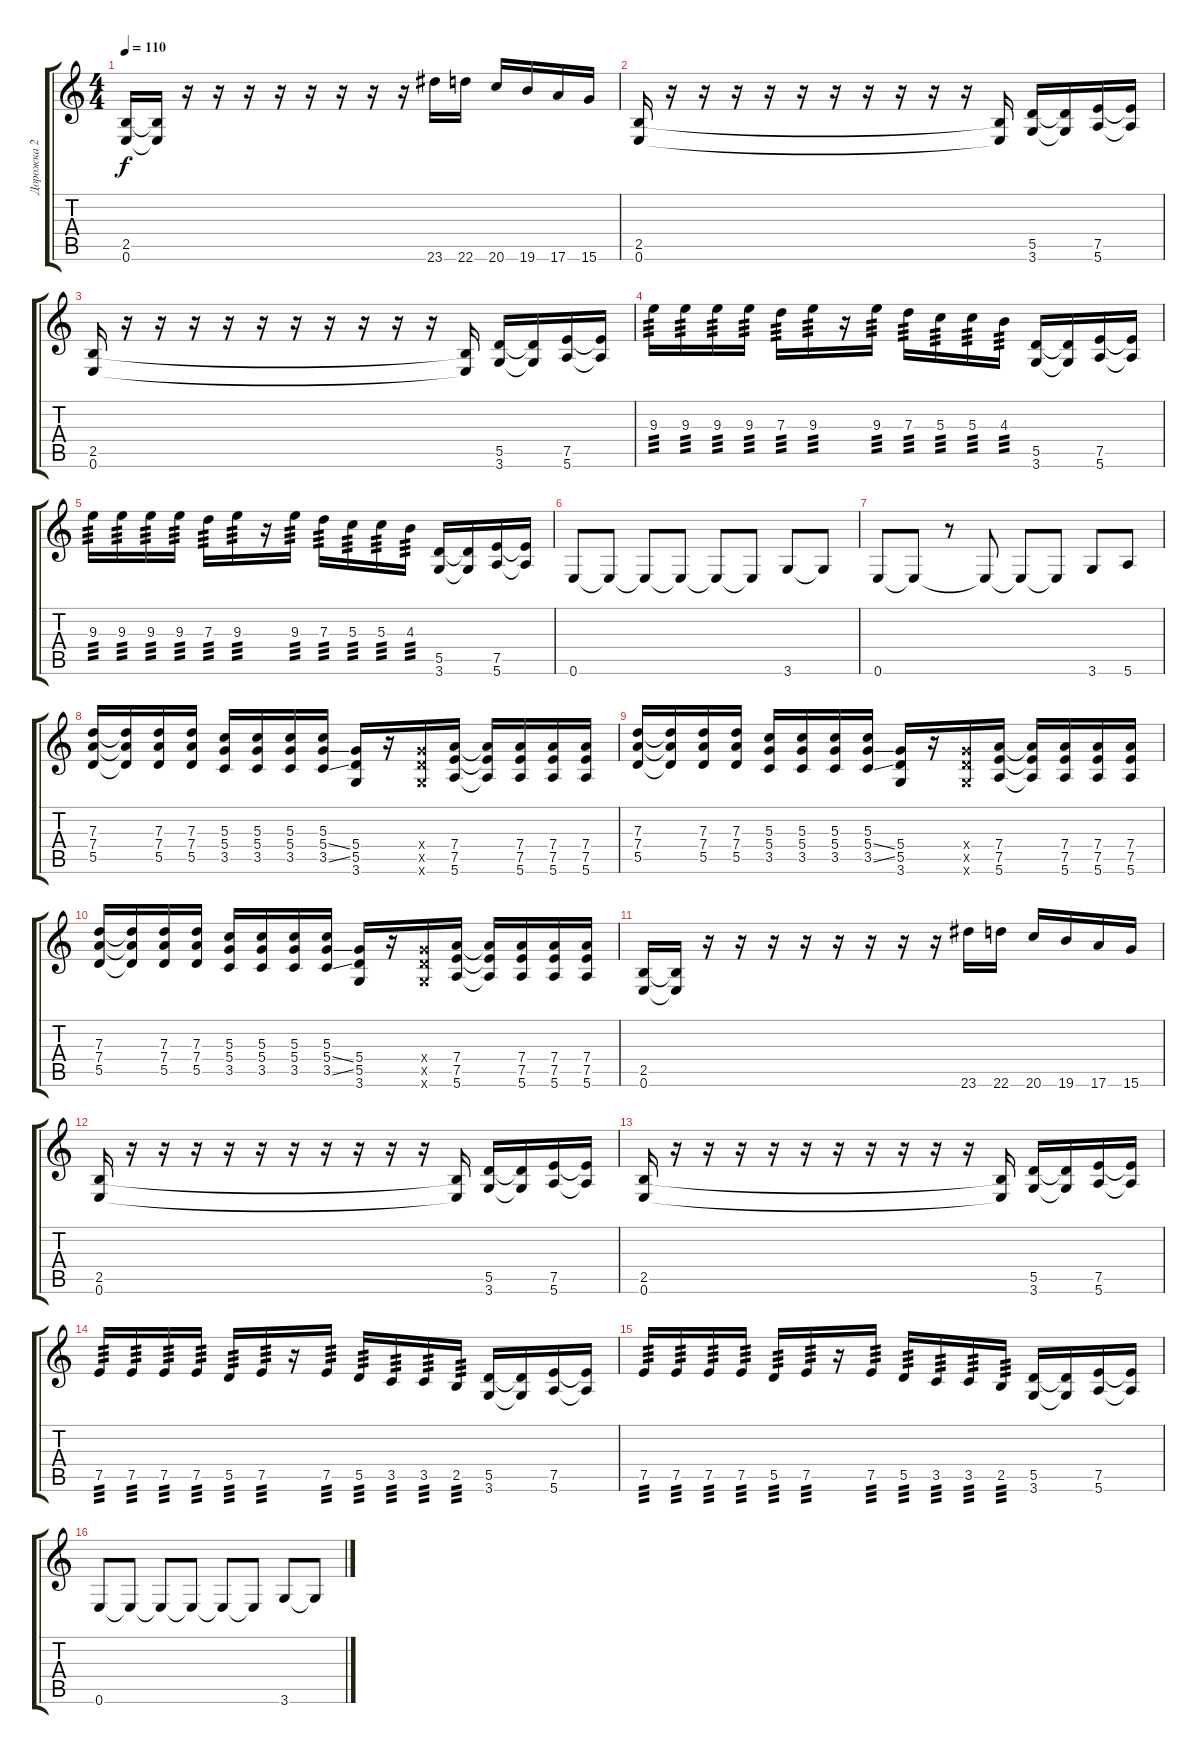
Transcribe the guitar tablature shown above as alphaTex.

\track ("Дорожка 2" "Дорожка 2") {instrument overdrivenguitar}
\staff {score tabs}
\tuning (E4 B3 G3 D3 A2 E2) {hide}
\ts (4 4)
\tempo 110
\clef g2
\ks c
(2.5 0.6).16{dy f} (2.5{t} 0.6{t}).16 r.16 r.16 r.16 r.16 r.16 r.16 r.16 r.16 23.6.16 22.6.16 20.6.16 19.6.16 17.6.16 15.6.16 |
(2.5 0.6).16 r.16 r.16 r.16 r.16 r.16 r.16 r.16 r.16 r.16 r.16 (2.5{t} 0.6{t}).16 (5.5 3.6).16 (5.5{t} 3.6{t}).16 (7.5 5.6).16 (7.5{t} 5.6{t}).16 |
(2.5 0.6).16 r.16 r.16 r.16 r.16 r.16 r.16 r.16 r.16 r.16 r.16 (2.5{t} 0.6{t}).16 (5.5 3.6).16 (5.5{t} 3.6{t}).16 (7.5 5.6).16 (7.5{t} 5.6{t}).16 |
9.3.16{tp 3} 9.3.16{tp 3} 9.3.16{tp 3} 9.3.16{tp 3} 7.3.16{tp 3} 9.3.16{tp 3} r.16 9.3.16{tp 3} 7.3.16{tp 3} 5.3.16{tp 3} 5.3.16{tp 3} 4.3.16{tp 3} (5.5 3.6).16 (5.5{t} 3.6{t}).16 (7.5 5.6).16 (7.5{t} 5.6{t}).16 |
9.3.16{tp 3} 9.3.16{tp 3} 9.3.16{tp 3} 9.3.16{tp 3} 7.3.16{tp 3} 9.3.16{tp 3} r.16 9.3.16{tp 3} 7.3.16{tp 3} 5.3.16{tp 3} 5.3.16{tp 3} 4.3.16{tp 3} (5.5 3.6).16 (5.5{t} 3.6{t}).16 (7.5 5.6).16 (7.5{t} 5.6{t}).16 |
0.6.8 0.6{t}.8 0.6{t}.8 0.6{t}.8 0.6{t}.8 0.6{t}.8 3.6.8 3.6{t}.8 |
0.6.8 0.6{t}.8 r.8 0.6{t}.8 0.6{t}.8 0.6{t}.8 3.6.8 5.6.8 |
(7.3 7.4 5.5).16 (7.3{t} 7.4{t} 5.5{t}).16 (7.3 7.4 5.5).16 (7.3 7.4 5.5).16 (5.3 5.4 3.5).16 (5.3 5.4 3.5).16 (5.3 5.4 3.5).16 (5.3 5.4{ss} 3.5{ss}).16 (5.4 5.5 3.6).16 r.16 (5.4{x} 5.5{x} 3.6{x}).16 (7.4 7.5 5.6).16 (7.4{t} 7.5{t} 5.6{t}).16 (7.4 7.5 5.6).16 (7.4 7.5 5.6).16 (7.4 7.5 5.6).16 |
(7.3 7.4 5.5).16 (7.3{t} 7.4{t} 5.5{t}).16 (7.3 7.4 5.5).16 (7.3 7.4 5.5).16 (5.3 5.4 3.5).16 (5.3 5.4 3.5).16 (5.3 5.4 3.5).16 (5.3 5.4{ss} 3.5{ss}).16 (5.4 5.5 3.6).16 r.16 (5.4{x} 5.5{x} 3.6{x}).16 (7.4 7.5 5.6).16 (7.4{t} 7.5{t} 5.6{t}).16 (7.4 7.5 5.6).16 (7.4 7.5 5.6).16 (7.4 7.5 5.6).16 |
(7.3 7.4 5.5).16 (7.3{t} 7.4{t} 5.5{t}).16 (7.3 7.4 5.5).16 (7.3 7.4 5.5).16 (5.3 5.4 3.5).16 (5.3 5.4 3.5).16 (5.3 5.4 3.5).16 (5.3 5.4{ss} 3.5{ss}).16 (5.4 5.5 3.6).16 r.16 (5.4{x} 5.5{x} 3.6{x}).16 (7.4 7.5 5.6).16 (7.4{t} 7.5{t} 5.6{t}).16 (7.4 7.5 5.6).16 (7.4 7.5 5.6).16 (7.4 7.5 5.6).16 |
(2.5 0.6).16 (2.5{t} 0.6{t}).16 r.16 r.16 r.16 r.16 r.16 r.16 r.16 r.16 23.6.16 22.6.16 20.6.16 19.6.16 17.6.16 15.6.16 |
(2.5 0.6).16 r.16 r.16 r.16 r.16 r.16 r.16 r.16 r.16 r.16 r.16 (2.5{t} 0.6{t}).16 (5.5 3.6).16 (5.5{t} 3.6{t}).16 (7.5 5.6).16 (7.5{t} 5.6{t}).16 |
(2.5 0.6).16 r.16 r.16 r.16 r.16 r.16 r.16 r.16 r.16 r.16 r.16 (2.5{t} 0.6{t}).16 (5.5 3.6).16 (5.5{t} 3.6{t}).16 (7.5 5.6).16 (7.5{t} 5.6{t}).16 |
7.5.16{tp 3} 7.5.16{tp 3} 7.5.16{tp 3} 7.5.16{tp 3} 5.5.16{tp 3} 7.5.16{tp 3} r.16 7.5.16{tp 3} 5.5.16{tp 3} 3.5.16{tp 3} 3.5.16{tp 3} 2.5.16{tp 3} (5.5 3.6).16 (5.5{t} 3.6{t}).16 (7.5 5.6).16 (7.5{t} 5.6{t}).16 |
7.5.16{tp 3} 7.5.16{tp 3} 7.5.16{tp 3} 7.5.16{tp 3} 5.5.16{tp 3} 7.5.16{tp 3} r.16 7.5.16{tp 3} 5.5.16{tp 3} 3.5.16{tp 3} 3.5.16{tp 3} 2.5.16{tp 3} (5.5 3.6).16 (5.5{t} 3.6{t}).16 (7.5 5.6).16 (7.5{t} 5.6{t}).16 |
0.6.8 0.6{t}.8 0.6{t}.8 0.6{t}.8 0.6{t}.8 0.6{t}.8 3.6.8 3.6{t}.8
